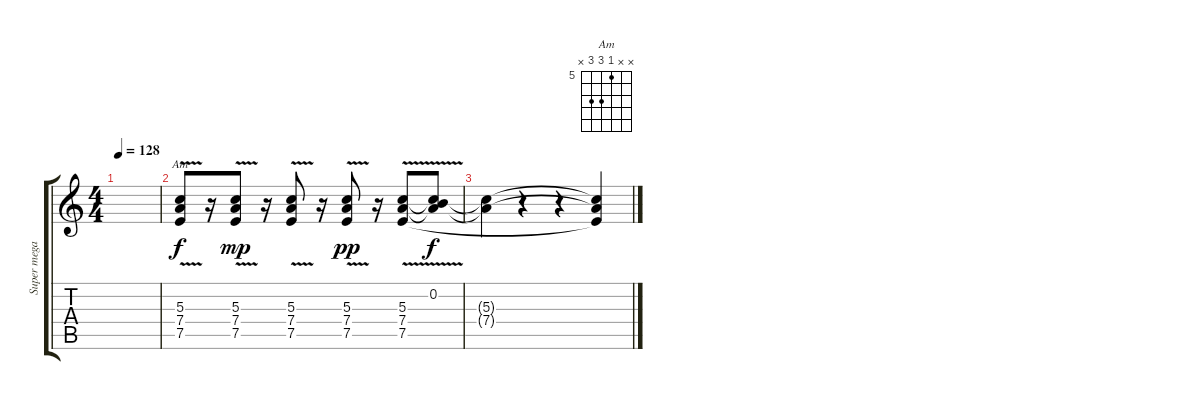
\track ("Super mega Vampirin buena onda" "Super mega") {instrument electricguitarjazz}
\staff {score tabs}
\tuning (E4 B3 G3 D3 A2 E2) {hide}
\chord ("Am" x x 5 7 7 x) {firstfret 5}
\ts (4 4)
\tempo 128
\clef g2
\ks c
|
(5.3{v} 7.4 7.5).8{ch "Am" volume 12 instrument overdrivenguitar} r.16 (5.3{v} 7.4 7.5).8{dy mp volume 10} r.16 (5.3{v} 7.4 7.5).8{volume 8} r.16 (5.3{v} 7.4 7.5).8{dy pp volume 7} r.16 (5.3{v} 7.4 7.5).8{volume 6} (0.2 5.3{t} 7.4{t}).8{dy f} |
(5.3{t} 7.4{t}).4 r.4 r.4 (5.3{t} 7.4{t} 7.5{t}).4
